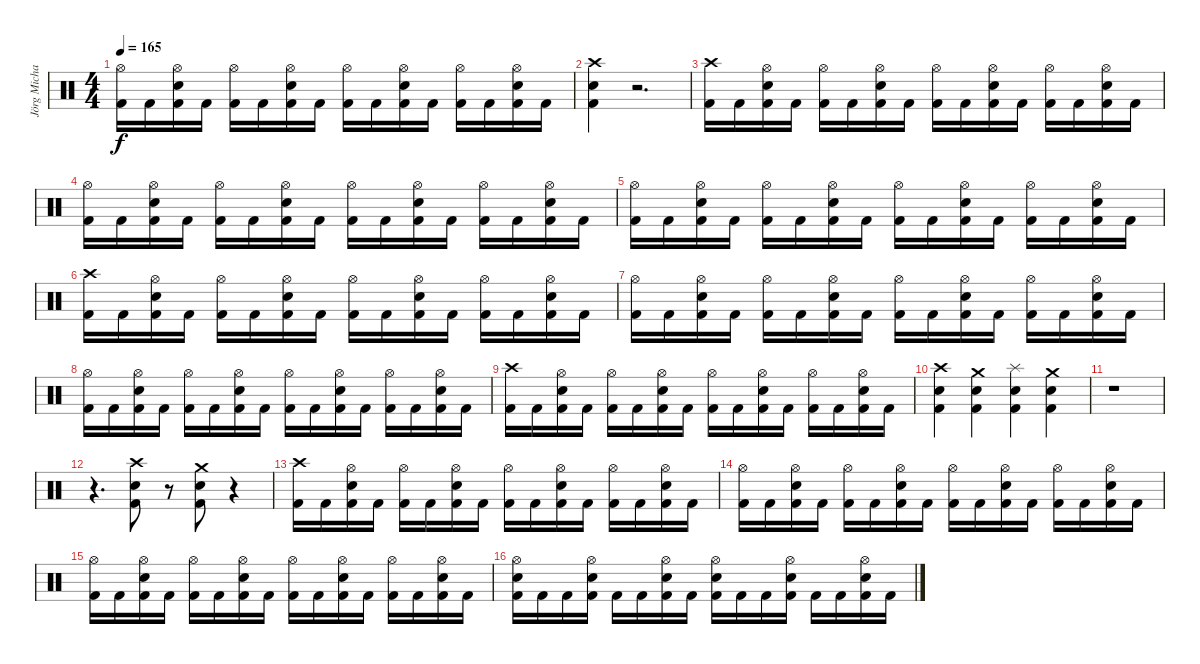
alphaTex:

\track ("Jörg Michael" "Jörg Micha") {instrument percussion}
\staff {score}
\articulation defaults
\ts (4 4)
\tempo 165
\clef neutral
\ks c
("Hi-Hat (open)" "Kick (hit) 2").16{dy f} "Kick (hit) 2".16 ("Hi-Hat (open)" "Snare (hit) 2" "Kick (hit) 2").16 "Kick (hit) 2".16 ("Hi-Hat (open)" "Kick (hit) 2").16 "Kick (hit) 2".16 ("Hi-Hat (open)" "Snare (hit) 2" "Kick (hit) 2").16 "Kick (hit) 2".16 ("Hi-Hat (open)" "Kick (hit) 2").16 "Kick (hit) 2".16 ("Hi-Hat (open)" "Snare (hit) 2" "Kick (hit) 2").16 "Kick (hit) 2".16 ("Hi-Hat (open)" "Kick (hit) 2").16 "Kick (hit) 2".16 ("Hi-Hat (open)" "Snare (hit) 2" "Kick (hit) 2").16 "Kick (hit) 2".16 |
("Crash high (hit)" "Snare (hit) 2" "Kick (hit) 2").4 r.2{d} |
("Crash high (hit)" "Kick (hit) 2").16 "Kick (hit) 2".16 ("Hi-Hat (open)" "Snare (hit) 2" "Kick (hit) 2").16 "Kick (hit) 2".16 ("Hi-Hat (open)" "Kick (hit) 2").16 "Kick (hit) 2".16 ("Hi-Hat (open)" "Snare (hit) 2" "Kick (hit) 2").16 "Kick (hit) 2".16 ("Hi-Hat (open)" "Kick (hit) 2").16 "Kick (hit) 2".16 ("Hi-Hat (open)" "Snare (hit) 2" "Kick (hit) 2").16 "Kick (hit) 2".16 ("Hi-Hat (open)" "Kick (hit) 2").16 "Kick (hit) 2".16 ("Hi-Hat (open)" "Snare (hit) 2" "Kick (hit) 2").16 "Kick (hit) 2".16 |
("Hi-Hat (open)" "Kick (hit) 2").16 "Kick (hit) 2".16 ("Hi-Hat (open)" "Snare (hit) 2" "Kick (hit) 2").16 "Kick (hit) 2".16 ("Hi-Hat (open)" "Kick (hit) 2").16 "Kick (hit) 2".16 ("Hi-Hat (open)" "Snare (hit) 2" "Kick (hit) 2").16 "Kick (hit) 2".16 ("Hi-Hat (open)" "Kick (hit) 2").16 "Kick (hit) 2".16 ("Hi-Hat (open)" "Snare (hit) 2" "Kick (hit) 2").16 "Kick (hit) 2".16 ("Hi-Hat (open)" "Kick (hit) 2").16 "Kick (hit) 2".16 ("Hi-Hat (open)" "Snare (hit) 2" "Kick (hit) 2").16 "Kick (hit) 2".16 |
("Hi-Hat (open)" "Kick (hit) 2").16 "Kick (hit) 2".16 ("Hi-Hat (open)" "Snare (hit) 2" "Kick (hit) 2").16 "Kick (hit) 2".16 ("Hi-Hat (open)" "Kick (hit) 2").16 "Kick (hit) 2".16 ("Hi-Hat (open)" "Snare (hit) 2" "Kick (hit) 2").16 "Kick (hit) 2".16 ("Hi-Hat (open)" "Kick (hit) 2").16 "Kick (hit) 2".16 ("Hi-Hat (open)" "Snare (hit) 2" "Kick (hit) 2").16 "Kick (hit) 2".16 ("Hi-Hat (open)" "Kick (hit) 2").16 "Kick (hit) 2".16 ("Hi-Hat (open)" "Snare (hit) 2" "Kick (hit) 2").16 "Kick (hit) 2".16 |
("Crash high (hit)" "Kick (hit) 2").16 "Kick (hit) 2".16 ("Hi-Hat (open)" "Snare (hit) 2" "Kick (hit) 2").16 "Kick (hit) 2".16 ("Hi-Hat (open)" "Kick (hit) 2").16 "Kick (hit) 2".16 ("Hi-Hat (open)" "Snare (hit) 2" "Kick (hit) 2").16 "Kick (hit) 2".16 ("Hi-Hat (open)" "Kick (hit) 2").16 "Kick (hit) 2".16 ("Hi-Hat (open)" "Snare (hit) 2" "Kick (hit) 2").16 "Kick (hit) 2".16 ("Hi-Hat (open)" "Kick (hit) 2").16 "Kick (hit) 2".16 ("Hi-Hat (open)" "Snare (hit) 2" "Kick (hit) 2").16 "Kick (hit) 2".16 |
("Hi-Hat (open)" "Kick (hit) 2").16 "Kick (hit) 2".16 ("Hi-Hat (open)" "Snare (hit) 2" "Kick (hit) 2").16 "Kick (hit) 2".16 ("Hi-Hat (open)" "Kick (hit) 2").16 "Kick (hit) 2".16 ("Hi-Hat (open)" "Snare (hit) 2" "Kick (hit) 2").16 "Kick (hit) 2".16 ("Hi-Hat (open)" "Kick (hit) 2").16 "Kick (hit) 2".16 ("Hi-Hat (open)" "Snare (hit) 2" "Kick (hit) 2").16 "Kick (hit) 2".16 ("Hi-Hat (open)" "Kick (hit) 2").16 "Kick (hit) 2".16 ("Hi-Hat (open)" "Snare (hit) 2" "Kick (hit) 2").16 "Kick (hit) 2".16 |
("Hi-Hat (open)" "Kick (hit) 2").16 "Kick (hit) 2".16 ("Hi-Hat (open)" "Snare (hit) 2" "Kick (hit) 2").16 "Kick (hit) 2".16 ("Hi-Hat (open)" "Kick (hit) 2").16 "Kick (hit) 2".16 ("Hi-Hat (open)" "Snare (hit) 2" "Kick (hit) 2").16 "Kick (hit) 2".16 ("Hi-Hat (open)" "Kick (hit) 2").16 "Kick (hit) 2".16 ("Hi-Hat (open)" "Snare (hit) 2" "Kick (hit) 2").16 "Kick (hit) 2".16 ("Hi-Hat (open)" "Kick (hit) 2").16 "Kick (hit) 2".16 ("Hi-Hat (open)" "Snare (hit) 2" "Kick (hit) 2").16 "Kick (hit) 2".16 |
("Crash high (hit)" "Kick (hit) 2").16 "Kick (hit) 2".16 ("Hi-Hat (open)" "Snare (hit) 2" "Kick (hit) 2").16 "Kick (hit) 2".16 ("Hi-Hat (open)" "Kick (hit) 2").16 "Kick (hit) 2".16 ("Hi-Hat (open)" "Snare (hit) 2" "Kick (hit) 2").16 "Kick (hit) 2".16 ("Hi-Hat (open)" "Kick (hit) 2").16 "Kick (hit) 2".16 ("Hi-Hat (open)" "Snare (hit) 2" "Kick (hit) 2").16 "Kick (hit) 2".16 ("Hi-Hat (open)" "Kick (hit) 2").16 "Kick (hit) 2".16 ("Hi-Hat (open)" "Snare (hit) 2" "Kick (hit) 2").16 "Kick (hit) 2".16 |
("Crash high (hit)" "Snare (hit) 2" "Kick (hit) 2").4 ("Crash medium (hit)" "Snare (hit) 2" "Kick (hit) 2").4 ("Splash (hit)" "Snare (hit) 2" "Kick (hit) 2").4 ("Crash medium (hit)" "Snare (hit) 2" "Kick (hit) 2").4 |
r.1 |
r.4{d} ("Crash high (hit)" "Snare (hit) 2" "Kick (hit) 2").8 r.8 ("Crash medium (hit)" "Snare (hit) 2" "Kick (hit) 2").8 r.4 |
("Crash high (hit)" "Kick (hit) 2").16 "Kick (hit) 2".16 ("Hi-Hat (open)" "Snare (hit) 2" "Kick (hit) 2").16 "Kick (hit) 2".16 ("Hi-Hat (open)" "Kick (hit) 2").16 "Kick (hit) 2".16 ("Hi-Hat (open)" "Snare (hit) 2" "Kick (hit) 2").16 "Kick (hit) 2".16 ("Hi-Hat (open)" "Kick (hit) 2").16 "Kick (hit) 2".16 ("Hi-Hat (open)" "Snare (hit) 2" "Kick (hit) 2").16 "Kick (hit) 2".16 ("Hi-Hat (open)" "Kick (hit) 2").16 "Kick (hit) 2".16 ("Hi-Hat (open)" "Snare (hit) 2" "Kick (hit) 2").16 "Kick (hit) 2".16 |
("Hi-Hat (open)" "Kick (hit) 2").16 "Kick (hit) 2".16 ("Hi-Hat (open)" "Snare (hit) 2" "Kick (hit) 2").16 "Kick (hit) 2".16 ("Hi-Hat (open)" "Kick (hit) 2").16 "Kick (hit) 2".16 ("Hi-Hat (open)" "Snare (hit) 2" "Kick (hit) 2").16 "Kick (hit) 2".16 ("Hi-Hat (open)" "Kick (hit) 2").16 "Kick (hit) 2".16 ("Hi-Hat (open)" "Snare (hit) 2" "Kick (hit) 2").16 "Kick (hit) 2".16 ("Hi-Hat (open)" "Kick (hit) 2").16 "Kick (hit) 2".16 ("Hi-Hat (open)" "Snare (hit) 2" "Kick (hit) 2").16 "Kick (hit) 2".16 |
("Hi-Hat (open)" "Kick (hit) 2").16 "Kick (hit) 2".16 ("Hi-Hat (open)" "Snare (hit) 2" "Kick (hit) 2").16 "Kick (hit) 2".16 ("Hi-Hat (open)" "Kick (hit) 2").16 "Kick (hit) 2".16 ("Hi-Hat (open)" "Snare (hit) 2" "Kick (hit) 2").16 "Kick (hit) 2".16 ("Hi-Hat (open)" "Kick (hit) 2").16 "Kick (hit) 2".16 ("Hi-Hat (open)" "Snare (hit) 2" "Kick (hit) 2").16 "Kick (hit) 2".16 ("Hi-Hat (open)" "Kick (hit) 2").16 "Kick (hit) 2".16 ("Hi-Hat (open)" "Snare (hit) 2" "Kick (hit) 2").16 "Kick (hit) 2".16 |
("Hi-Hat (open)" "Snare (hit) 2" "Kick (hit) 2").16 "Kick (hit) 2".16 "Kick (hit) 2".16 ("Hi-Hat (open)" "Snare (hit) 2" "Kick (hit) 2").16 "Kick (hit) 2".16 "Kick (hit) 2".16 ("Hi-Hat (open)" "Snare (hit) 2" "Kick (hit) 2").16 "Kick (hit) 2".16 ("Hi-Hat (open)" "Snare (hit) 2" "Kick (hit) 2").16 "Kick (hit) 2".16 "Kick (hit) 2".16 ("Hi-Hat (open)" "Snare (hit) 2" "Kick (hit) 2").16 "Kick (hit) 2".16 "Kick (hit) 2".16 ("Hi-Hat (open)" "Snare (hit) 2" "Kick (hit) 2").16 "Kick (hit) 2".16
